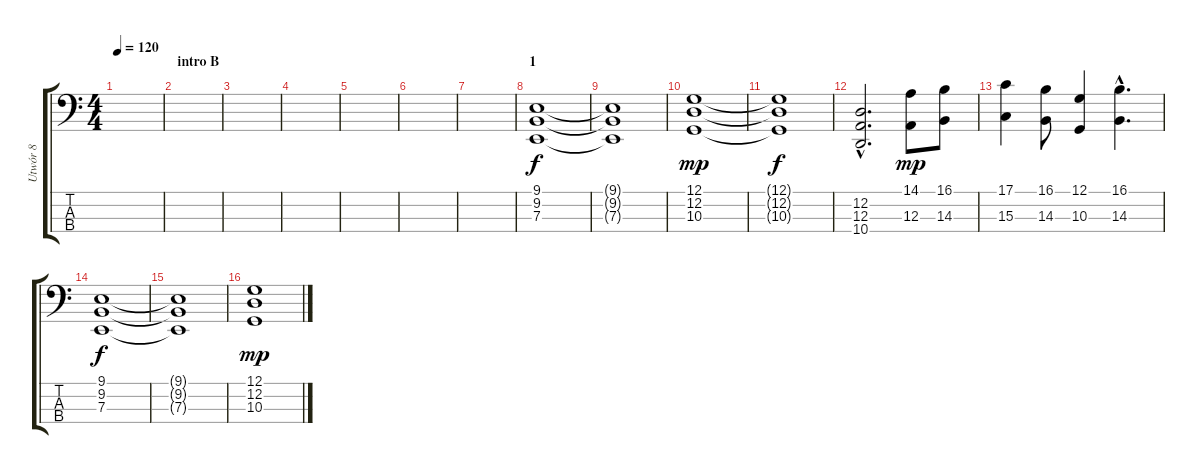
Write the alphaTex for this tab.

\track ("Utwór 8" "Utwór 8") {instrument stringensemble1}
\staff {score tabs}
\tuning (G2 D2 A1 E1) {hide}
\ts (4 4)
\tempo 120
\clef f4
\ks c
|
\section ("" "intro B")
|
|
|
|
|
|
\section ("" "1")
(9.1 9.2 7.3).1 |
(9.1{t} 9.2{t} 7.3{t}).1 |
(12.1 12.2 10.3).1{dy mp} |
(12.1{t} 12.2{t} 10.3{t}).1{dy f} |
(12.2{hac} 12.3{hac} 10.4{hac}).2{d} (14.1 12.3).8{dy mp} (16.1 14.3).8 |
(17.1 15.3).4 (16.1 14.3).8 (12.1 10.3).4 (16.1{hac} 14.3{hac}).4{d} |
(9.1 9.2 7.3).1{dy f} |
(9.1{t} 9.2{t} 7.3{t}).1 |
(12.1 12.2 10.3).1{dy mp}
